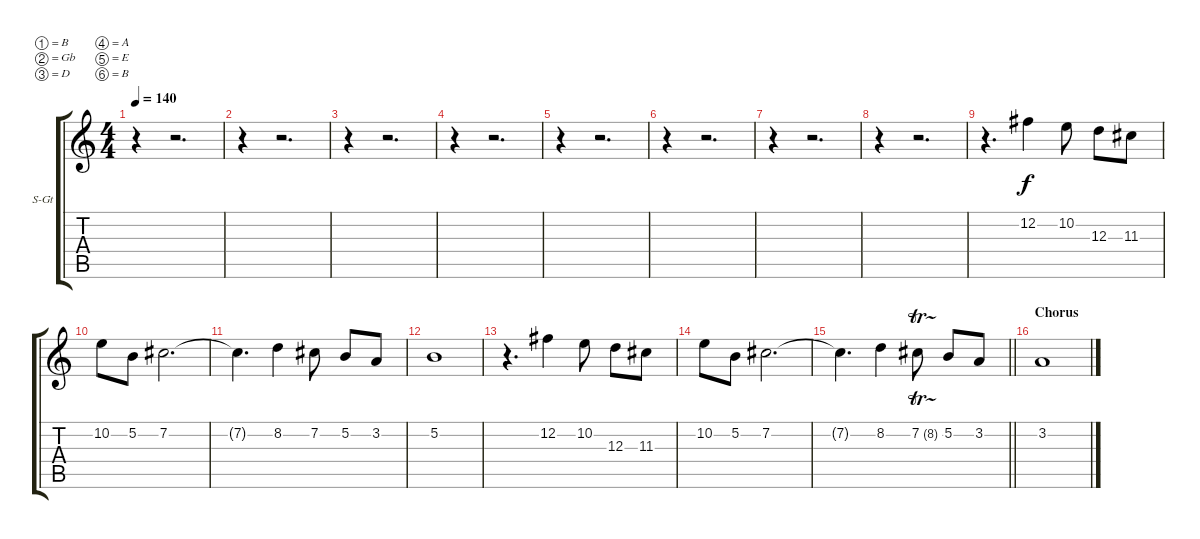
\bracketExtendMode groupsimilarinstruments
\firstSystemTrackNameOrientation horizontal
\otherSystemsTrackNameOrientation horizontal
\track ("Guitar 3" "S-Gt") {instrument acousticguitarsteel}
\staff {score tabs}
\tuning (B3 Gb3 D3 A2 E2 B1)
\ts (4 4)
\tempo 140
\clef g2
\ks c
r.4{dy f} r.2{d} |
r.4 r.2{d} |
r.4 r.2{d} |
r.4 r.2{d} |
r.4 r.2{d} |
r.4 r.2{d} |
r.4 r.2{d} |
r.4 r.2{d} |
r.4{d} 12.2.4 10.2.8 12.3.8 11.3.8 |
10.2.8 5.2.8 7.2.2{d} |
7.2{t}.4{d} 8.2.4 7.2.8 5.2.8 3.2.8 |
5.2.1 |
r.4{d} 12.2.4 10.2.8 12.3.8 11.3.8 |
10.2.8 5.2.8 7.2.2{d} |
\barLineRight lightlight
7.2{t}.4{d} 8.2.4 7.2{tr (8 16)}.8 5.2.8 3.2.8 |
\section ("" "Chorus")
3.2.1
